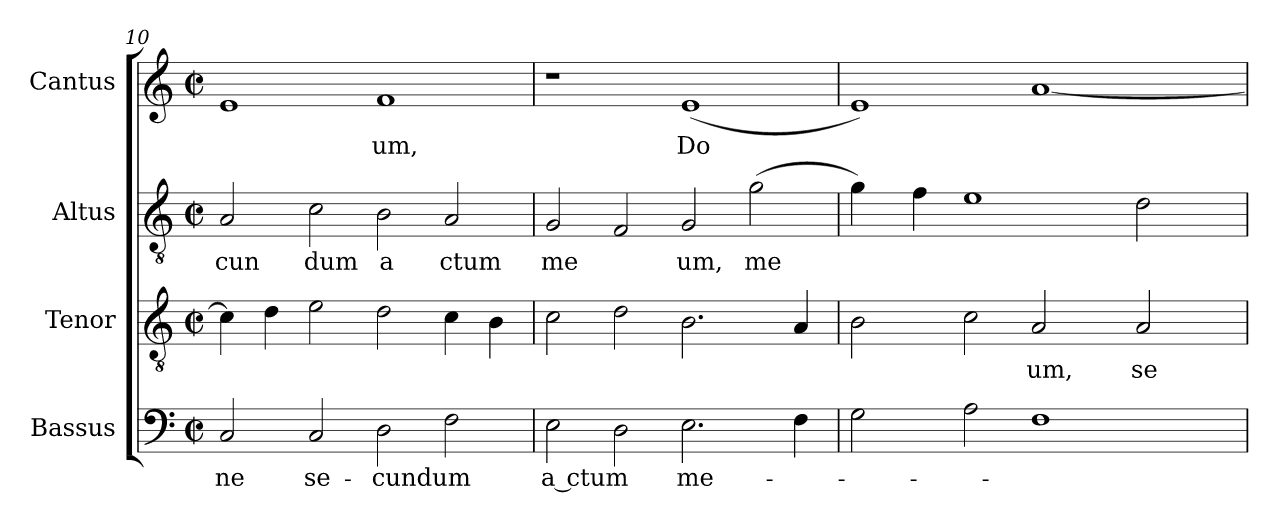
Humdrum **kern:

**kern	**text	**kern	**text	**kern	**text	**kern	**text
*part4	*part4	*part3	*part3	*part2	*part2	*part1	*part1
*staff4	*staff4	*staff3	*staff3	*staff2	*staff2	*staff1	*staff1
*I"Bassus	*	*I"Tenor	*	*I"Altus	*	*I"Cantus	*
*clefF4	*	*clefGv2	*	*clefGv2	*	*clefG2	*
*M2/2	*	*M2/2	*	*M2/2	*	*M2/2	*
*met(c|)	*	*met(c|)	*	*met(c|)	*	*met(c|)	*
=10	=10	=10	=10	=10	=10	=10	=10
!	!LO:LY:b:cj	!	!	!	!LO:LY:b:cj	!	!
2C/	-ne	4c\]	.	2A/	cun	1e	.
.	.	4d\	.	.	.	.	.
!	!LO:LY:b:cj	!	!	!	!LO:LY:b:cj	!	!
2C/	se-	2e\	.	2c\	dum	.	.
!	!LO:LY:b	!	!	!	!LO:LY:b:cj	!	!LO:LY:b:cj
2D\	-cundum	2d\	.	2B\	a	1f	um,
!	!	!	!	!	!LO:LY:b:cj	!	!
2F\	.	4c\	.	2A/	ctum	.	.
.	.	4B\	.	.	.	.	.
=11	=11	=11	=11	=11	=11	=11	=11
!	!LO:LY:b:cj	!	!	!	!LO:LY:b	!	!
2E\	a ctum	2c\	.	2G/	me	1r	.
2D\	.	2d\	.	2F/	.	.	.
!	!LO:LY:b	!	!	!	!LO:LY:b:cj	!	!LO:LY:b:cj
2.E\	me-	2.B\	.	2G/	um,	(>1e	Do
!	!	!	!	!	!LO:LY:b	!	!
.	.	.	.	(>2g\	me	.	.
4F\	.	4A/	.	.	.	.	.
!!LO:LB:g=z
=12	=12	=12	=12	=12	=12	=12	=12
*	*	*^	*	*^	*	*^	*
2G\	.	2B\	4ryy	.	4g\)	8..ryy	.	1e)	32ryy	.
.	.	.	.	.	.	.	.	.	1ryy	.
.	.	.	.	.	.	1ryy	.	.	.	.
.	.	.	8...ryy	.	4f\	.	.	.	.	.
.	.	.	1ryy	.	.	.	.	.	.	.
2A\	.	2c\	.	.	1e	.	.	.	.	.
!	!	!	!	!LO:LY:b:cj	!	!	!	!	!	!
1F	.	2A/	.	-um,	.	.	.	[<1a	.	.
.	.	.	.	.	.	.	.	.	2ryy	.
.	.	.	.	.	.	2ryy	.	.	.	.
.	.	.	2ryy	.	.	.	.	.	.	.
!	!	!	!	!LO:LY:b:cj	!	!	!	!	!	!
.	.	2A/	.	se	2d\	.	.	.	.	.
.	.	.	.	.	.	.	.	.	4...ryy	.
.	.	.	.	.	.	4ryy	.	.	.	.
.	.	.	.	.	.	32ryy	.	.	.	.
.	.	.	64ryy	.	.	.	.	.	.	.
*	*	*v	*v	*	*	*	*	*v	*v	*
*	*	*	*	*v	*v	*	*	*
=	=	=	=	=	=	=	=
*-	*-	*-	*-	*-	*-	*-	*-
